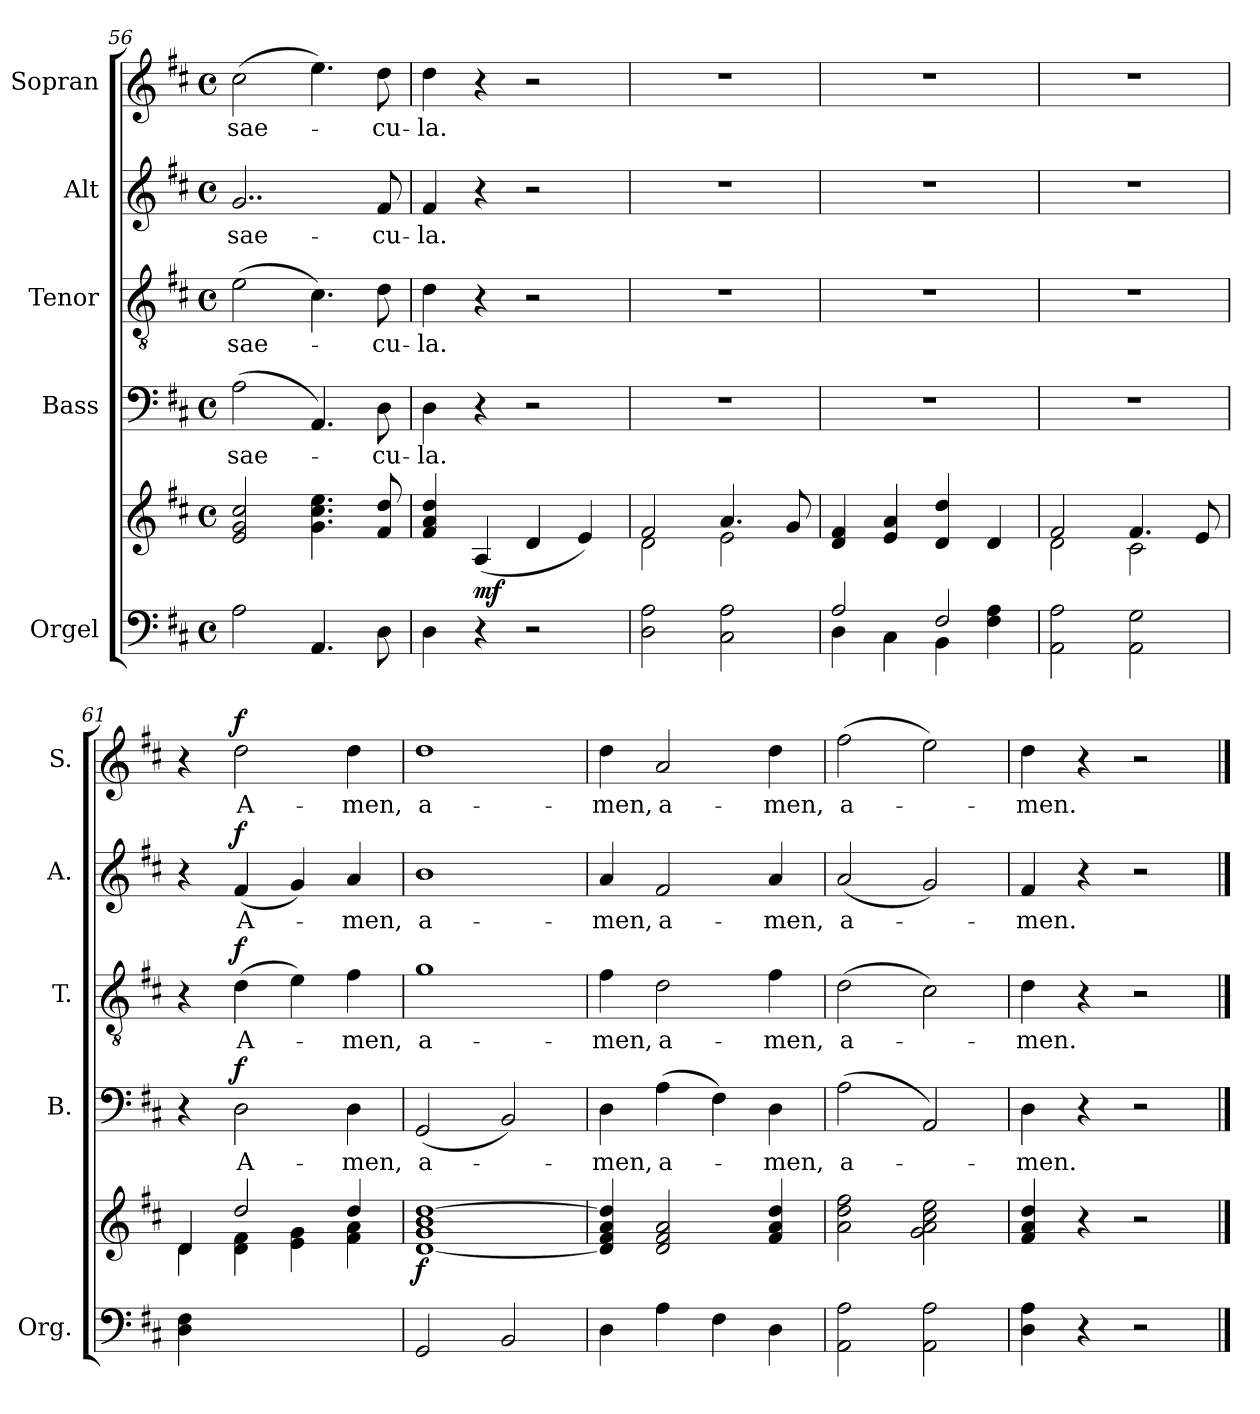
**kern	**kern	**dynam	**kern	**text	**dynam	**kern	**text	**dynam	**kern	**text	**dynam	**kern	**text	**dynam
*part5	*part5	*part5	*part4	*part4	*part4	*part3	*part3	*part3	*part2	*part2	*part2	*part1	*part1	*part1
*staff6	*staff5	*staff5/6	*staff4	*staff4	*staff4	*staff3	*staff3	*staff3	*staff2	*staff2	*staff2	*staff1	*staff1	*staff1
*I"Orgel	*	*	*I"Bass	*	*	*I"Tenor	*	*	*I"Alt	*	*	*I"Sopran	*	*
*I'Org.	*	*	*I'B.	*	*	*I'T.	*	*	*I'A.	*	*	*I'S.	*	*
*clefF4	*clefG2	*	*clefF4	*	*	*clefGv2	*	*	*clefG2	*	*	*clefG2	*	*
*k[f#c#]	*k[f#c#]	*	*k[f#c#]	*	*	*k[f#c#]	*	*	*k[f#c#]	*	*	*k[f#c#]	*	*
*D:	*D:	*	*D:	*	*	*D:	*	*	*D:	*	*	*D:	*	*
*M4/4	*M4/4	*	*M4/4	*	*	*M4/4	*	*	*M4/4	*	*	*M4/4	*	*
*met(c)	*met(c)	*	*met(c)	*	*	*met(c)	*	*	*met(c)	*	*	*met(c)	*	*
=56	=56	=56	=56	=56	=56	=56	=56	=56	=56	=56	=56	=56	=56	=56
!	!	!	!	!LO:LY:b	!	!	!LO:LY:b	!	!	!LO:LY:b	!	!	!LO:LY:b	!
2A!\	2e!/ 2g!/ 2cc#!/	.	(>2A\	sae-	.	(>2e\	sae-	.	2..g/	sae-	.	(>2cc#\	sae-	.
4.AA!/	4.g!\ 4.cc#!\ 4.ee!\	.	4.AA/)	.	.	4.c#\)	.	.	.	.	.	4.ee\)	.	.
!	!	!	!	!LO:LY:b	!	!	!LO:LY:b	!	!	!LO:LY:b	!	!	!LO:LY:b	!
8D\	8f#!/ 8dd!/	.	8D\	-cu-	.	8d\	-cu-	.	8f#/	-cu-	.	8dd\	-cu-	.
=57	=57	=57	=57	=57	=57	=57	=57	=57	=57	=57	=57	=57	=57	=57
!	!	!	!	!LO:LY:b	!	!	!LO:LY:b	!	!	!LO:LY:b	!	!	!LO:LY:b	!
4D!\	4f#!/ 4a!/ 4dd!/	.	4D\	-la.	.	4d\	-la.	.	4f#/	-la.	.	4dd\	-la.	.
!	!	!LO:DY:b	!	!	!	!	!	!	!	!	!	!	!	!
4r	(<4A/	mf	4r	.	.	4r	.	.	4r	.	.	4r	.	.
2r	4d/	.	2r	.	.	2r	.	.	2r	.	.	2r	.	.
.	4e/)	.	.	.	.	.	.	.	.	.	.	.	.	.
=58	=58	=58	=58	=58	=58	=58	=58	=58	=58	=58	=58	=58	=58	=58
*	*^	*	*	*	*	*	*	*	*	*	*	*	*	*
2D\ 2A\	2f#/	2d\	.	1r	.	.	1r	.	.	1r	.	.	1r	.	.
2C#\ 2A\	4.a/	2e\	.	.	.	.	.	.	.	.	.	.	.	.	.
.	8g/	.	.	.	.	.	.	.	.	.	.	.	.	.	.
*	*v	*v	*	*	*	*	*	*	*	*	*	*	*	*	*
=59	=59	=59	=59	=59	=59	=59	=59	=59	=59	=59	=59	=59	=59	=59
*^	*	*	*	*	*	*	*	*	*	*	*	*	*	*
2A/	4D\	4d/ 4f#/	.	1r	.	.	1r	.	.	1r	.	.	1r	.	.
.	4C#\	4e/ 4a/	.	.	.	.	.	.	.	.	.	.	.	.	.
2F#/	4BB\	4d/ 4dd/	.	.	.	.	.	.	.	.	.	.	.	.	.
.	4F#\ 4A\	4d/	.	.	.	.	.	.	.	.	.	.	.	.	.
*v	*v	*	*	*	*	*	*	*	*	*	*	*	*	*	*
!!LO:LB:g=z
=60	=60	=60	=60	=60	=60	=60	=60	=60	=60	=60	=60	=60	=60	=60
*	*^	*	*	*	*	*	*	*	*	*	*	*	*	*
2AA\ 2A\	2f#/	2d\	.	1r	.	.	1r	.	.	1r	.	.	1r	.	.
2AA\ 2G\	4.f#/	2c#\	.	.	.	.	.	.	.	.	.	.	.	.	.
.	8e/	.	.	.	.	.	.	.	.	.	.	.	.	.	.
=61	=61	=61	=61	=61	=61	=61	=61	=61	=61	=61	=61	=61	=61	=61	=61
4D\ 4F#\	4d/	4d\	.	4r	.	.	4r	.	.	4r	.	.	4r	.	.
!	!	!	!	!	!LO:LY:b	!LO:DY:a	!	!LO:LY:b	!LO:DY:a	!	!LO:LY:b	!LO:DY:a	!	!LO:LY:b	!LO:DY:a
4ryy	2dd/	4d\ 4f#\	.	2D\	A-	f	(>4d\	A-	f	(<4f#/	A-	f	2dd\	A-	f
2ryy	.	4e\ 4g\	.	.	.	.	4e\)	.	.	4g/)	.	.	.	.	.
!	!	!	!	!	!LO:LY:b	!	!	!LO:LY:b	!	!	!LO:LY:b	!	!	!LO:LY:b	!
.	4dd/	4f#\ 4a\	.	4D\	-men,	.	4f#\	-men,	.	4a/	-men,	.	4dd\	-men,	.
=62	=62	=62	=62	=62	=62	=62	=62	=62	=62	=62	=62	=62	=62	=62	=62
!	!	!	!LO:DY:b	!	!LO:LY:b	!	!	!LO:LY:b	!	!	!LO:LY:b	!	!	!LO:LY:b	!
*	*v	*v	*	*	*	*	*	*	*	*	*	*	*	*	*
2GG/	[1d 1g 1b [1dd	f	(<2GG/	a-	.	1g	a-	.	1b	a-	.	1dd	a-	.
2BB/	.	.	2BB/)	.	.	.	.	.	.	.	.	.	.	.
=63	=63	=63	=63	=63	=63	=63	=63	=63	=63	=63	=63	=63	=63	=63
!	!	!	!	!LO:LY:b	!	!	!LO:LY:b	!	!	!LO:LY:b	!	!	!LO:LY:b	!
4D\	4d/] 4f#/ 4a/ 4dd/]	.	4D\	-men,	.	4f#\	-men,	.	4a/	-men,	.	4dd\	-men,	.
!	!	!	!	!LO:LY:b	!	!	!LO:LY:b	!	!	!LO:LY:b	!	!	!LO:LY:b	!
4A\	2d/ 2f#/ 2a/	.	(>4A\	a-	.	2d\	a-	.	2f#/	a-	.	2a/	a-	.
4F#\	.	.	4F#\)	.	.	.	.	.	.	.	.	.	.	.
!	!	!	!	!LO:LY:b	!	!	!LO:LY:b	!	!	!LO:LY:b	!	!	!LO:LY:b	!
4D\	4f#/ 4a/ 4dd/	.	4D\	-men,	.	4f#\	-men,	.	4a/	-men,	.	4dd\	-men,	.
=64	=64	=64	=64	=64	=64	=64	=64	=64	=64	=64	=64	=64	=64	=64
!	!	!	!	!LO:LY:b	!	!	!LO:LY:b	!	!	!LO:LY:b	!	!	!LO:LY:b	!
2AA\ 2A\	2a\ 2dd\ 2ff#\	.	(>2A\	a-	.	(>2d\	a-	.	(<2a/	a-	.	(>2ff#\	a-	.
2AA\ 2A\	2g\ 2a\ 2cc#\ 2ee\	.	2AA/)	.	.	2c#\)	.	.	2g/)	.	.	2ee\)	.	.
=65	=65	=65	=65	=65	=65	=65	=65	=65	=65	=65	=65	=65	=65	=65
!	!	!	!	!LO:LY:b	!	!	!LO:LY:b	!	!	!LO:LY:b	!	!	!LO:LY:b	!
4D\ 4A\	4f#/ 4a/ 4dd/	.	4D\	-men.	.	4d\	-men.	.	4f#/	-men.	.	4dd\	-men.	.
4r	4r	.	4r	.	.	4r	.	.	4r	.	.	4r	.	.
2r	2r	.	2r	.	.	2r	.	.	2r	.	.	2r	.	.
==	==	==	==	==	==	==	==	==	==	==	==	==	==	==
*-	*-	*-	*-	*-	*-	*-	*-	*-	*-	*-	*-	*-	*-	*-
